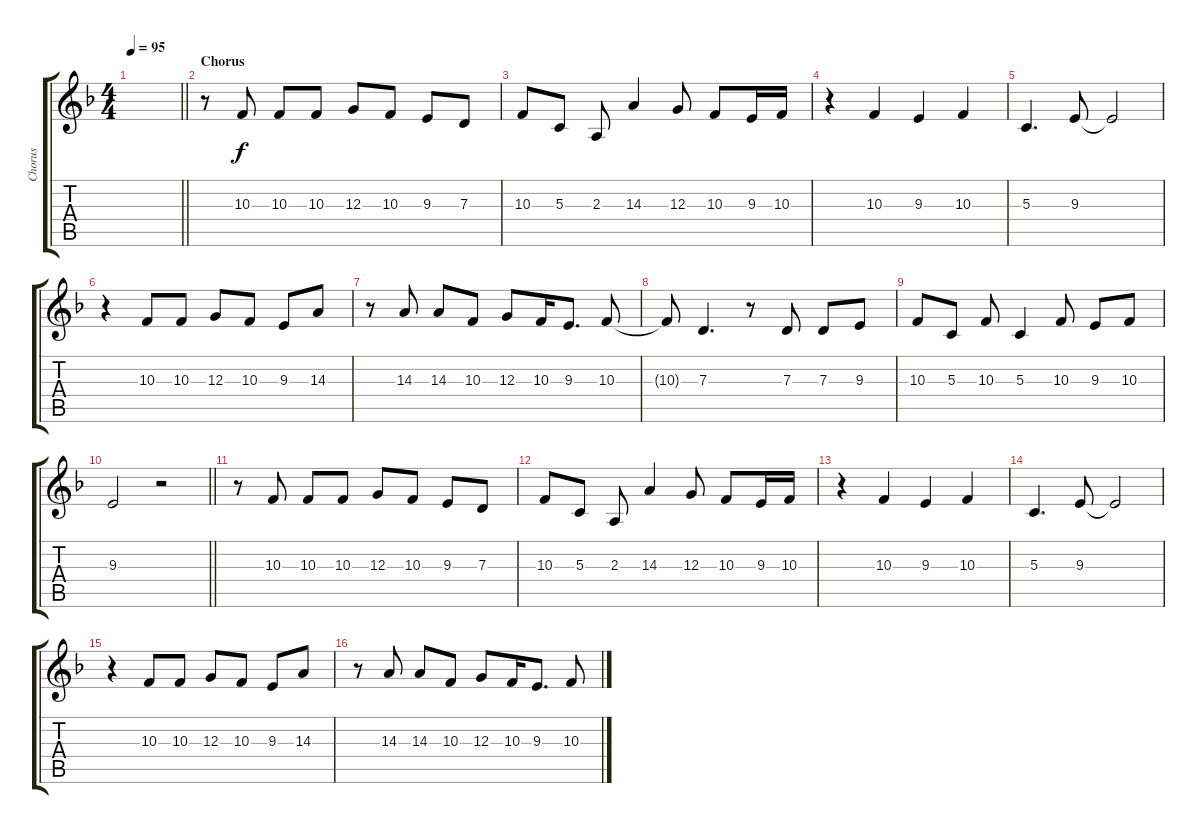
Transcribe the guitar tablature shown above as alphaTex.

\track ("Chorus" "Chorus") {instrument fx5brightness}
\staff {score tabs}
\tuning (E4 B3 G3 D3 A2 E2) {hide}
\ts (4 4)
\tempo 95
\clef g2
\barLineRight lightlight
\ks f
|
\section ("" "Chorus")
r.8 10.3.8 10.3.8 10.3.8 12.3.8 10.3.8 9.3.8 7.3.8 |
10.3.8 5.3.8 2.3.8 14.3.4 12.3.8 10.3.8 9.3.16 10.3.16 |
r.4 10.3.4 9.3.4 10.3.4 |
5.3.4{d} 9.3.8 9.3{t}.2 |
r.4 10.3.8 10.3.8 12.3.8 10.3.8 9.3.8 14.3.8 |
r.8 14.3.8 14.3.8 10.3.8 12.3.8 10.3.16 9.3.8{d} 10.3.8 |
10.3{t}.8 7.3.4{d} r.8 7.3.8 7.3.8 9.3.8 |
10.3.8 5.3.8 10.3.8 5.3.4 10.3.8 9.3.8 10.3.8 |
\barLineRight lightlight
9.3.2 r.2 |
\section ("" "")
r.8 10.3.8 10.3.8 10.3.8 12.3.8 10.3.8 9.3.8 7.3.8 |
10.3.8 5.3.8 2.3.8 14.3.4 12.3.8 10.3.8 9.3.16 10.3.16 |
r.4 10.3.4 9.3.4 10.3.4 |
5.3.4{d} 9.3.8 9.3{t}.2 |
r.4 10.3.8 10.3.8 12.3.8 10.3.8 9.3.8 14.3.8 |
r.8 14.3.8 14.3.8 10.3.8 12.3.8 10.3.16 9.3.8{d} 10.3.8
